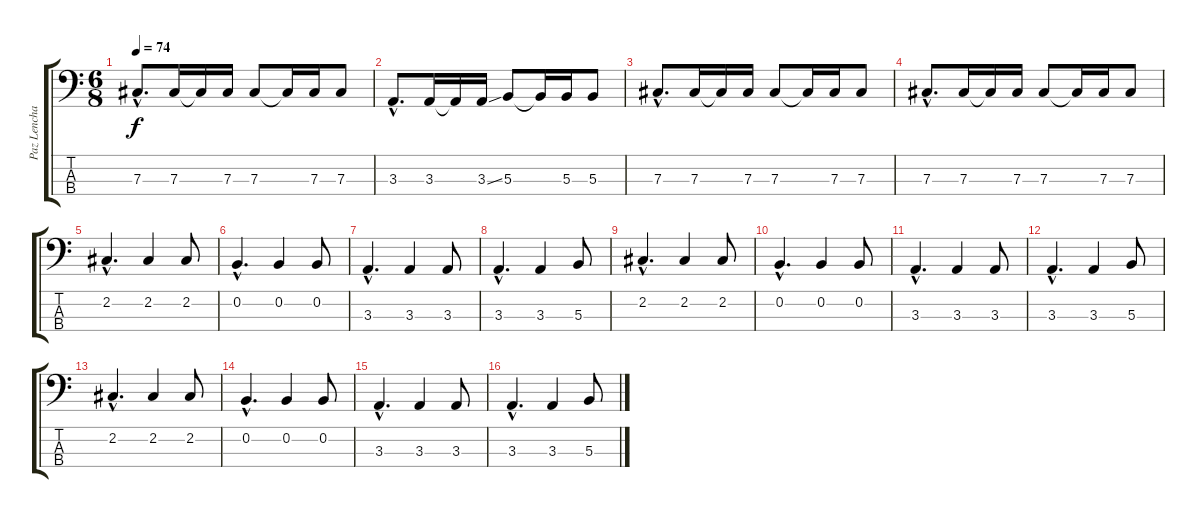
\track ("Paz Lenchantin - Bass" "Paz Lencha") {instrument electricbasspick}
\staff {score tabs}
\tuning (E2 B1 Gb1 Db1) {hide}
\ts (6 8)
\tempo 74
\clef f4
\ks c
7.3{hac}.8{d dy f} 7.3.16 7.3{t}.16 7.3.16 7.3.8 7.3{t}.16 7.3.16 7.3.8 |
3.3{hac}.8{d} 3.3.16 3.3{t}.16 3.3{ss}.16 5.3.8 5.3{t}.16 5.3.16 5.3.8 |
7.3{hac}.8{d} 7.3.16 7.3{t}.16 7.3.16 7.3.8 7.3{t}.16 7.3.16 7.3.8 |
7.3{hac}.8{d} 7.3.16 7.3{t}.16 7.3.16 7.3.8 7.3{t}.16 7.3.16 7.3.8 |
2.2{hac}.4{d} 2.2.4 2.2.8 |
0.2{hac}.4{d} 0.2.4 0.2.8 |
3.3{hac}.4{d} 3.3.4 3.3.8 |
3.3{hac}.4{d} 3.3.4 5.3.8 |
2.2{hac}.4{d} 2.2.4 2.2.8 |
0.2{hac}.4{d} 0.2.4 0.2.8 |
3.3{hac}.4{d} 3.3.4 3.3.8 |
3.3{hac}.4{d} 3.3.4 5.3.8 |
2.2{hac}.4{d} 2.2.4 2.2.8 |
0.2{hac}.4{d} 0.2.4 0.2.8 |
3.3{hac}.4{d} 3.3.4 3.3.8 |
3.3{hac}.4{d} 3.3.4 5.3.8
